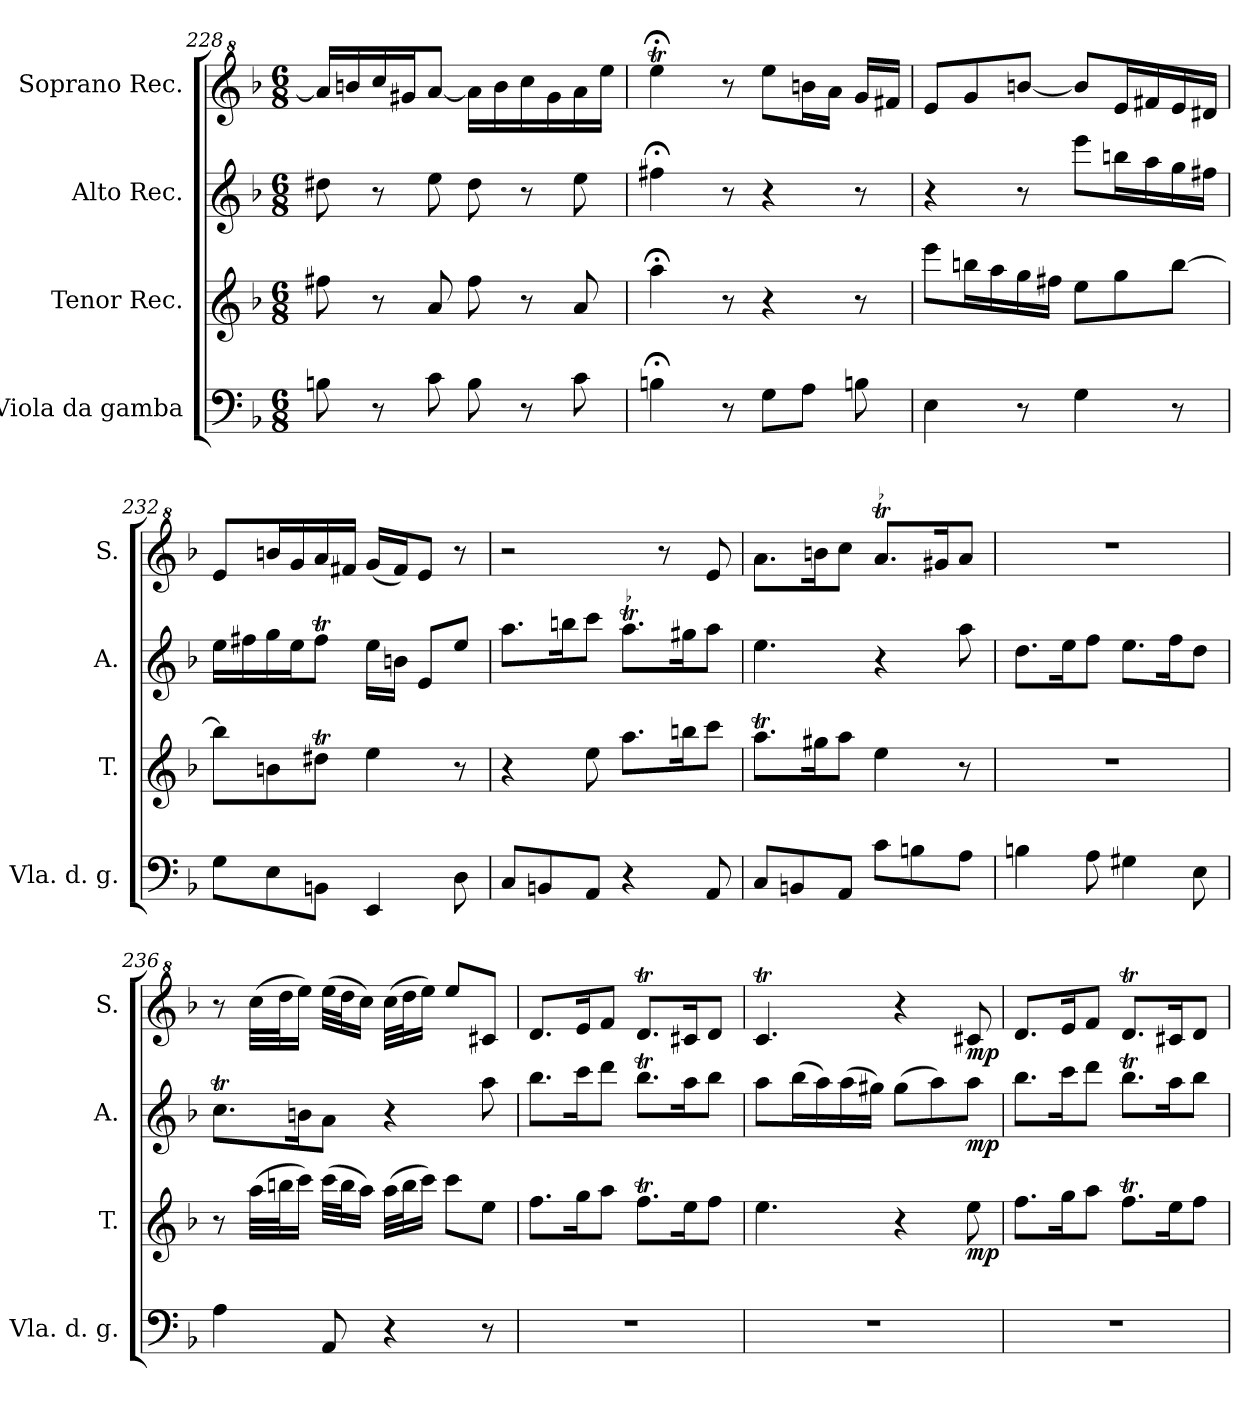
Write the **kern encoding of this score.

**kern	**kern	**dynam	**kern	**dynam	**kern	**dynam
*part4	*part3	*part3	*part2	*part2	*part1	*part1
*staff4	*staff3	*staff3	*staff2	*staff2	*staff1	*staff1
*I"Viola da gamba	*I"Tenor Rec.	*	*I"Alto Rec.	*	*I"Soprano Rec.	*
*I'Vla. d. g.	*I'T.	*	*I'A.	*	*I'S.	*
*clefF4	*clefG2	*	*clefG2	*	*clefG^2	*
*k[b-]	*k[b-]	*	*k[b-]	*	*k[b-]	*
*M6/8	*M6/8	*	*M6/8	*	*M6/8	*
=228	=228	=228	=228	=228	=228	=228
8Bn\	8ff#X\	.	8dd#X\	.	16aa/LL]	.
.	.	.	.	.	16bbn/	.
8r	8r	.	8r	.	16ccc/	.
.	.	.	.	.	16gg#X/J	.
8c\	8a/	.	8ee\	.	[8aa/J	.
8B\	8ff#\	.	8dd#\	.	16aa\LL]	.
.	.	.	.	.	16bb\	.
8r	8r	.	8r	.	16ccc\	.
.	.	.	.	.	16gg#\	.
8c\	8a/	.	8ee\	.	16aa\	.
.	.	.	.	.	16eee\JJ	.
=229	=229	=229	=229	=229	=229	=229
4Bn;<\	4aa;<\	.	4ff#X;<\	.	4eee;<t\	.
=230-	=230-	=230-	=230-	=230-	=230-	=230-
*	*	*	*	*	*MM48	*
8r	8r	.	8r	.	8r	.
8G\L	4r	.	4r	.	8eee\L	.
8A\J	.	.	.	.	16bbn\L	.
.	.	.	.	.	16aa\JJ	.
8Bn\	8r	.	8r	.	16gg/LL	.
.	.	.	.	.	16ff#X/JJ	.
=231	=231	=231	=231	=231	=231	=231
4E\	8eee\L	.	4r	.	8ee/L	.
.	16bbn\L	.	.	.	8gg/	.
.	16aa\	.	.	.	.	.
8r	16gg\	.	8r	.	[8bbn/J	.
.	16ff#X\JJ	.	.	.	.	.
4G\	8ee\L	.	8eee\L	.	8bb/L]	.
.	8gg\	.	16bbn\L	.	16ee/L	.
.	.	.	16aa\	.	16ff#X/	.
8r	[8bb\J	.	16gg\	.	16ee/	.
.	.	.	16ff#X\JJ	.	16dd#X/JJ	.
!!LO:PB:g=z
=232	=232	=232	=232	=232	=232	=232
8G\L	8bb\L]	.	16ee\LL	.	8ee/L	.
.	.	.	16ff#X\	.	.	.
8E\	8bn\	.	16gg\	.	16bbn/L	.
.	.	.	16ee\J	.	16gg/	.
8BBn\J	8dd#Xt\J	.	8ff#t\J	.	16aa/	.
.	.	.	.	.	16ff#X/JJ	.
4EE/	4ee\	.	16ee\LL	.	(<16gg/LL	.
.	.	.	16bn\JJ	.	16ff#/J)	.
.	.	.	8e/L	.	8ee/J	.
8D\	8r	.	8ee/J	.	8r	.
=233	=233	=233	=233	=233	=233	=233
8C/L	4r	.	8.aa\L	.	2r	.
8BBn/	.	.	.	.	.	.
.	.	.	16bbn\K	.	.	.
8AA/J	8ee\	.	8ccc\J	.	.	.
4r	8.aa\L	.	8.aat\L	.	.	.
.	.	.	.	.	8r	.
.	16bbn\K	.	16gg#X\K	.	.	.
8AA/	8ccc\J	.	8aa\J	.	8ee/	.
=234	=234	=234	=234	=234	=234	=234
8C/L	8.aat\L	.	4.ee\	.	8.aa\L	.
8BBn/	.	.	.	.	.	.
.	16gg#X\K	.	.	.	16bbn\K	.
8AA/J	8aa\J	.	.	.	8ccc\J	.
8c\L	4ee\	.	4r	.	8.aat/L	.
8Bn\	.	.	.	.	.	.
.	.	.	.	.	16gg#X/K	.
8A\J	8r	.	8aa\	.	8aa/J	.
=235	=235	=235	=235	=235	=235	=235
4Bn\	2.r	.	8.dd\L	.	2.r	.
.	.	.	16ee\K	.	.	.
8A\	.	.	8ff\J	.	.	.
4G#X\	.	.	8.ee\L	.	.	.
.	.	.	16ff\K	.	.	.
8E\	.	.	8dd\J	.	.	.
=236	=236	=236	=236	=236	=236	=236
4A\	8r	.	8.ccT\L	.	8r	.
.	(>32aa\LLL	.	.	.	(>32ccc\LLL	.
.	32bbn\J	.	.	.	32ddd\J	.
.	16ccc\JJ)	.	16bn\K	.	16eee\JJ)	.
8AA/	(>32ccc\LLL	.	8a\J	.	(>32eee\LLL	.
.	32bb\J	.	.	.	32ddd\J	.
.	16aa\JJ)	.	.	.	16ccc\JJ)	.
4r	(>32aa\LLL	.	4r	.	(>32ccc\LLL	.
.	32bb\J	.	.	.	32ddd\J	.
.	16ccc\JJ)	.	.	.	16eee\JJ)	.
.	8ccc\L	.	.	.	8eee/L	.
8r	8ee\J	.	8aa\	.	8cc#X/J	.
=237	=237	=237	=237	=237	=237	=237
2.r	8.ff\L	.	8.bb-\L	.	8.dd/L	.
.	16gg\K	.	16ccc\K	.	16ee/K	.
.	8aa\J	.	8ddd\J	.	8ff/J	.
.	8.ffT\L	.	8.bb-T\L	.	8.ddT/L	.
.	16ee\K	.	16aa\K	.	16cc#X/K	.
.	8ff\J	.	8bb-\J	.	8dd/J	.
!!LO:LB:g=z
=238	=238	=238	=238	=238	=238	=238
2.r	4.ee\	.	8aa\L	.	4.ccT/	.
.	.	.	(>16bb-\L	.	.	.
.	.	.	16aa\)	.	.	.
.	.	.	(>16aa\	.	.	.
.	.	.	16gg#X\JJ)	.	.	.
.	4r	.	(>8gg#\L	.	4r	.
.	.	.	8aa\)	.	.	.
!	!	!LO:DY:b	!	!LO:DY:b	!	!LO:DY:b
.	8ee\	mp	8aa\J	mp	8cc#X/	mp
=239	=239	=239	=239	=239	=239	=239
2.r	8.ff\L	.	8.bb-\L	.	8.dd/L	.
.	16gg\K	.	16ccc\K	.	16ee/K	.
.	8aa\J	.	8ddd\J	.	8ff/J	.
.	8.ffT\L	.	8.bb-T\L	.	8.ddT/L	.
.	16ee\K	.	16aa\K	.	16cc#X/K	.
.	8ff\J	.	8bb-\J	.	8dd/J	.
=	=	=	=	=	=	=
*-	*-	*-	*-	*-	*-	*-
